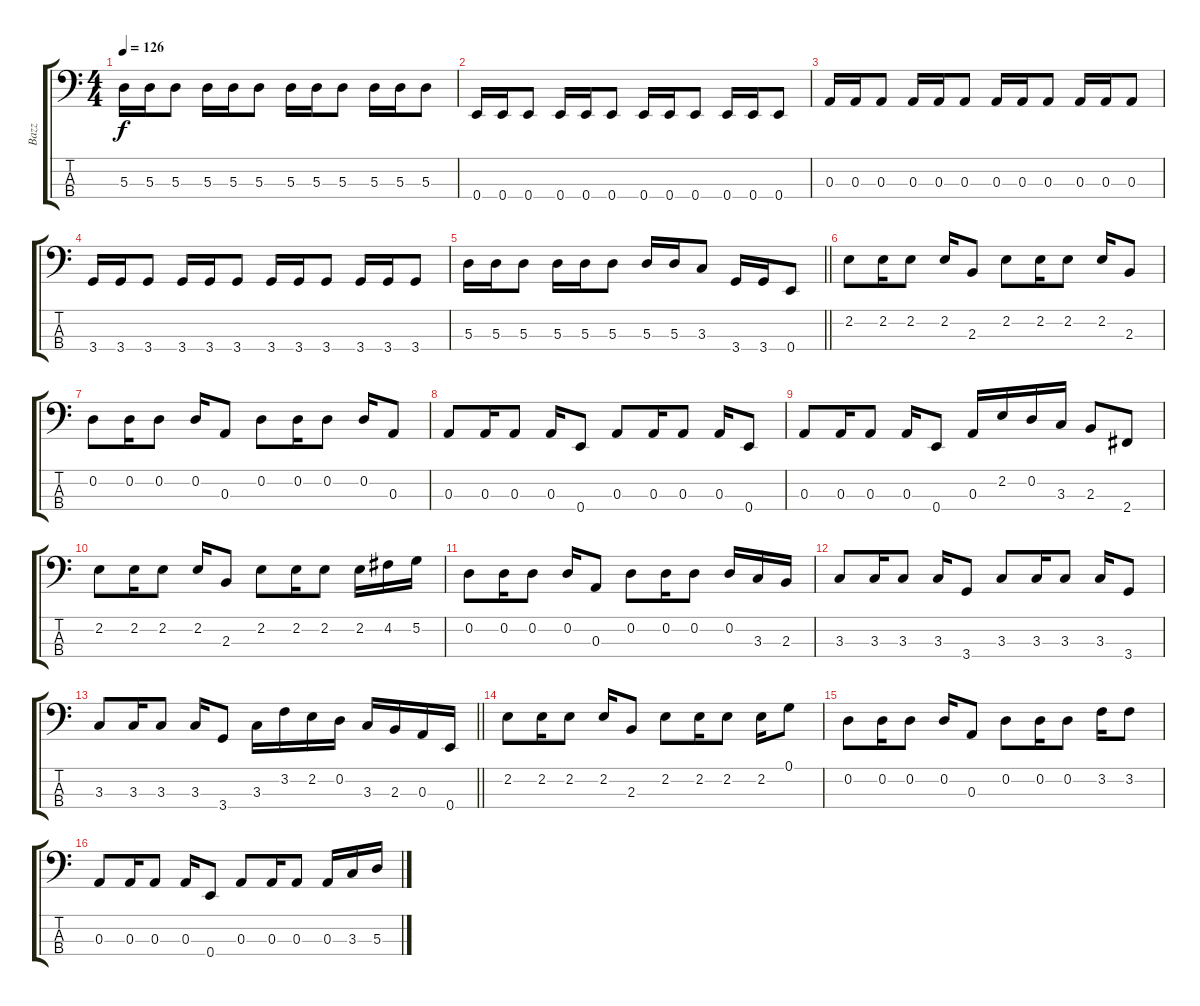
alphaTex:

\track ("Bazz" "Bazz") {instrument electricbassfinger}
\staff {score tabs}
\tuning (G2 D2 A1 E1) {hide}
\ts (4 4)
\tempo 126
\clef f4
\ks c
5.3.16{dy f} 5.3.16 5.3.8 5.3.16 5.3.16 5.3.8 5.3.16 5.3.16 5.3.8 5.3.16 5.3.16 5.3.8 |
0.4.16 0.4.16 0.4.8 0.4.16 0.4.16 0.4.8 0.4.16 0.4.16 0.4.8 0.4.16 0.4.16 0.4.8 |
0.3.16 0.3.16 0.3.8 0.3.16 0.3.16 0.3.8 0.3.16 0.3.16 0.3.8 0.3.16 0.3.16 0.3.8 |
3.4.16 3.4.16 3.4.8 3.4.16 3.4.16 3.4.8 3.4.16 3.4.16 3.4.8 3.4.16 3.4.16 3.4.8 |
\barLineRight lightlight
5.3.16 5.3.16 5.3.8 5.3.16 5.3.16 5.3.8 5.3.16 5.3.16 3.3.8 3.4.16 3.4.16 0.4.8 |
\section ("" "")
2.2.8 2.2.16 2.2.8 2.2.16 2.3.8 2.2.8 2.2.16 2.2.8 2.2.16 2.3.8 |
0.2.8 0.2.16 0.2.8 0.2.16 0.3.8 0.2.8 0.2.16 0.2.8 0.2.16 0.3.8 |
0.3.8 0.3.16 0.3.8 0.3.16 0.4.8 0.3.8 0.3.16 0.3.8 0.3.16 0.4.8 |
0.3.8 0.3.16 0.3.8 0.3.16 0.4.8 0.3.16 2.2.16 0.2.16 3.3.16 2.3.8 2.4.8 |
2.2.8 2.2.16 2.2.8 2.2.16 2.3.8 2.2.8 2.2.16 2.2.8 2.2.16 4.2.16 5.2.16 |
0.2.8 0.2.16 0.2.8 0.2.16 0.3.8 0.2.8 0.2.16 0.2.8 0.2.16 3.3.16 2.3.16 |
3.3.8 3.3.16 3.3.8 3.3.16 3.4.8 3.3.8 3.3.16 3.3.8 3.3.16 3.4.8 |
\barLineRight lightlight
3.3.8 3.3.16 3.3.8 3.3.16 3.4.8 3.3.16 3.2.16 2.2.16 0.2.16 3.3.16 2.3.16 0.3.16 0.4.16 |
2.2.8 2.2.16 2.2.8 2.2.16 2.3.8 2.2.8 2.2.16 2.2.8 2.2.16 0.1.8 |
0.2.8 0.2.16 0.2.8 0.2.16 0.3.8 0.2.8 0.2.16 0.2.8 3.2.16 3.2.8 |
0.3.8 0.3.16 0.3.8 0.3.16 0.4.8 0.3.8 0.3.16 0.3.8 0.3.16 3.3.16 5.3.16
